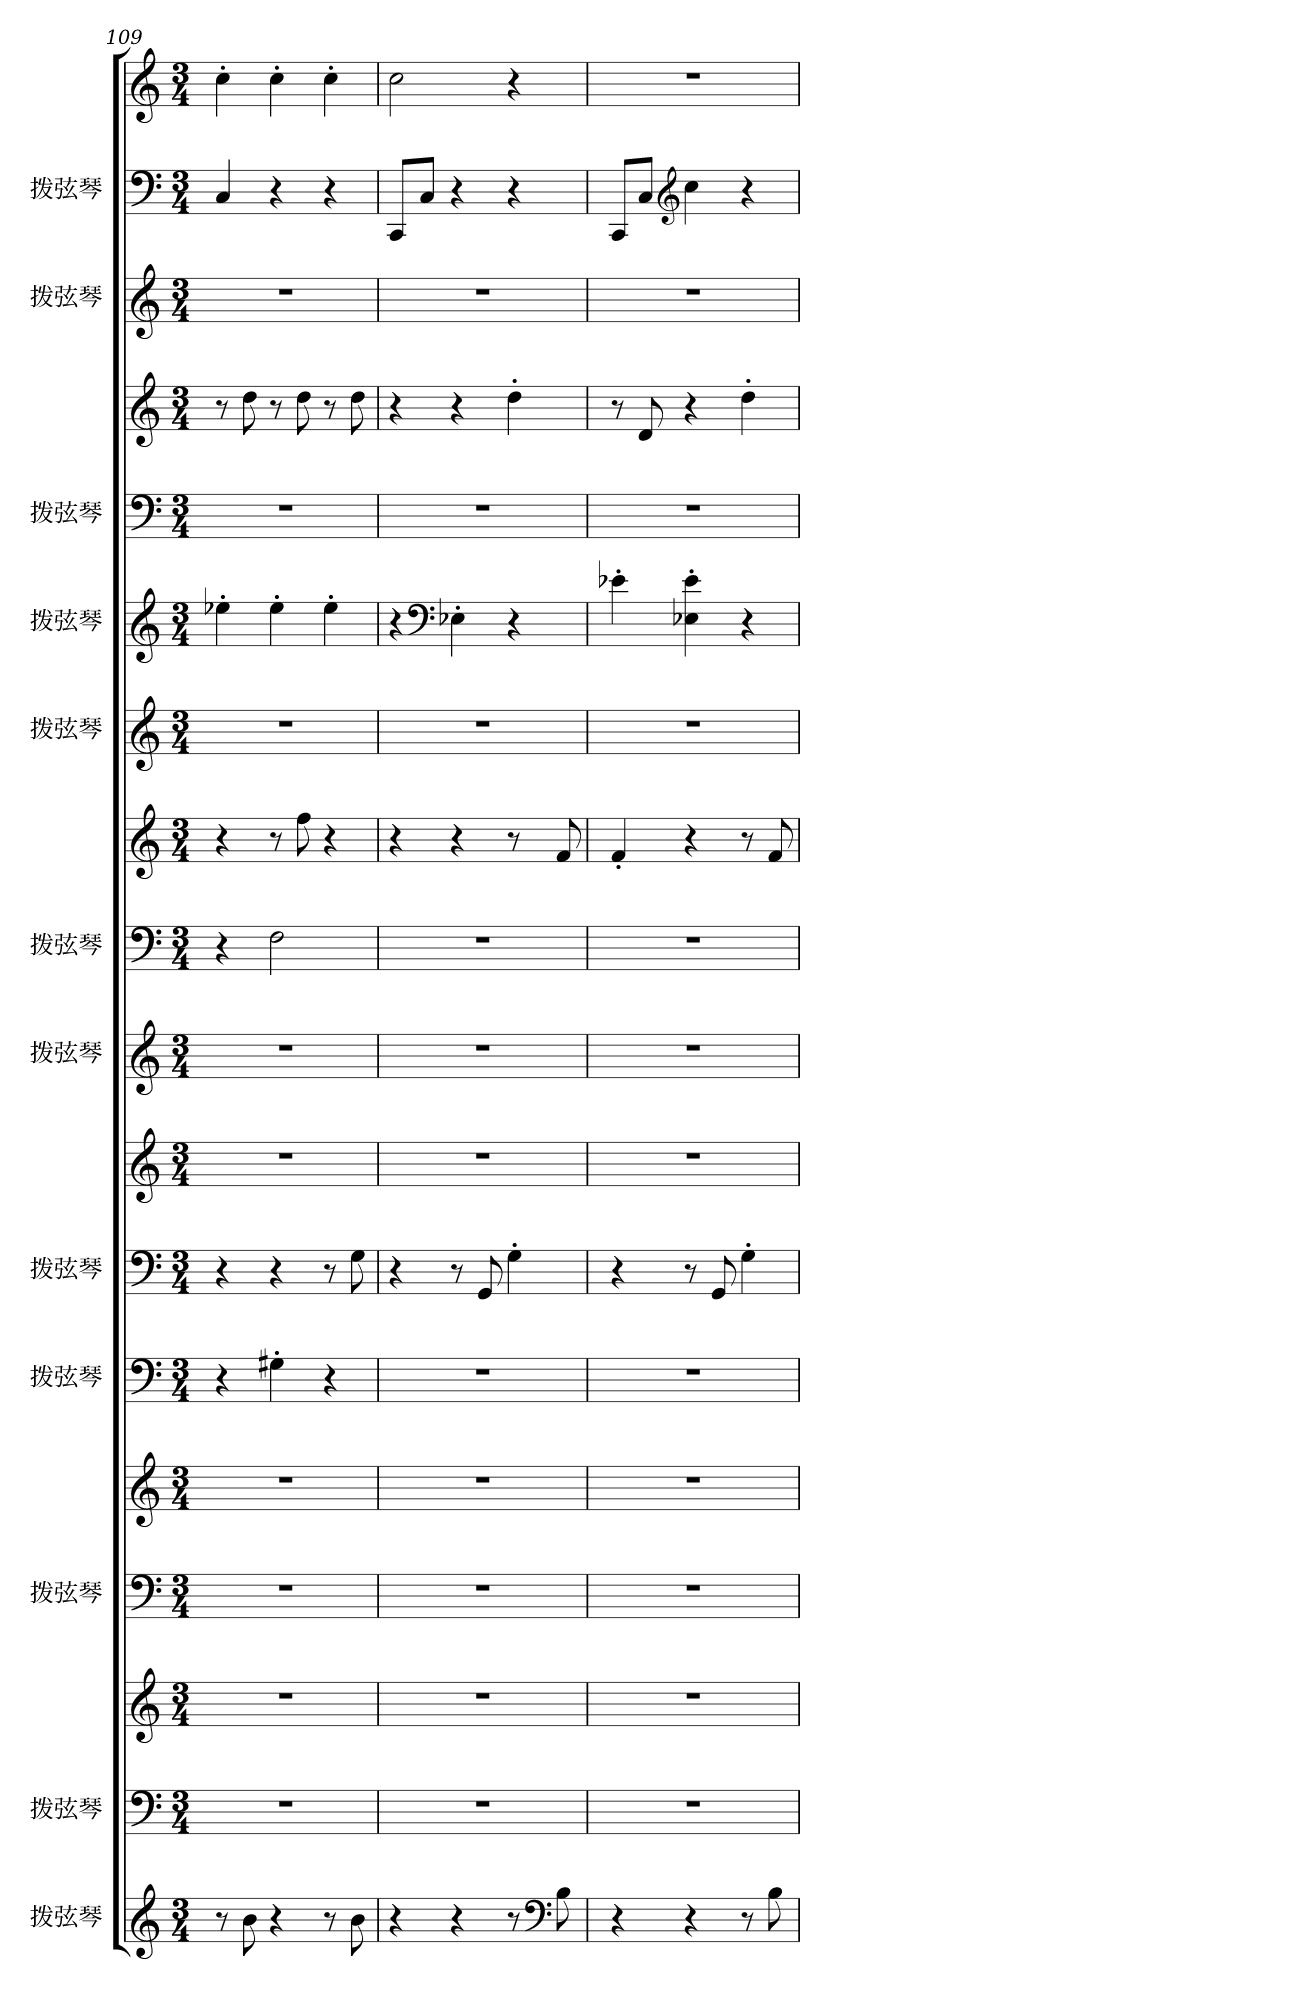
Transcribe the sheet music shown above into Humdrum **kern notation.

**kern	**kern	**kern	**kern	**kern	**kern	**kern	**kern	**kern	**kern	**kern	**kern	**kern	**kern	**kern	**kern	**kern	**kern
*part12	*part11	*part11	*part10	*part10	*part9	*part8	*part8	*part7	*part6	*part6	*part5	*part4	*part3	*part3	*part2	*part1	*part1
*staff18	*staff17	*staff16	*staff15	*staff14	*staff13	*staff12	*staff11	*staff10	*staff9	*staff8	*staff7	*staff6	*staff5	*staff4	*staff3	*staff2	*staff1
*I"拨弦琴	*I"拨弦琴	*	*I"拨弦琴	*	*I"拨弦琴	*I"拨弦琴	*	*I"拨弦琴	*I"拨弦琴	*	*I"拨弦琴	*I"拨弦琴	*I"拨弦琴	*	*I"拨弦琴	*I"拨弦琴	*
*clefG2	*clefF4	*clefG2	*clefF4	*clefG2	*clefF4	*clefF4	*clefG2	*clefG2	*clefF4	*clefG2	*clefG2	*clefG2	*clefF4	*clefG2	*clefG2	*clefF4	*clefG2
*k[]	*k[]	*k[]	*k[]	*k[]	*k[]	*k[]	*k[]	*k[]	*k[]	*k[]	*k[]	*k[]	*k[]	*k[]	*k[]	*k[]	*k[]
*M3/4	*M3/4	*M3/4	*M3/4	*M3/4	*M3/4	*M3/4	*M3/4	*M3/4	*M3/4	*M3/4	*M3/4	*M3/4	*M3/4	*M3/4	*M3/4	*M3/4	*M3/4
=109	=109	=109	=109	=109	=109	=109	=109	=109	=109	=109	=109	=109	=109	=109	=109	=109	=109
8r	2.r	2.r	2.r	2.r	4r	4r	2.r	2.r	4r	4r	2.r	4ee-X'\	2.r	8r	2.r	4C/	4cc'\
8b\	.	.	.	.	.	.	.	.	.	.	.	.	.	8dd\	.	.	.
4r	.	.	.	.	4G#X'\	4r	.	.	2F\	8r	.	4ee-'\	.	8r	.	4r	4cc'\
.	.	.	.	.	.	.	.	.	.	8ff\	.	.	.	8dd\	.	.	.
8r	.	.	.	.	4r	8r	.	.	.	4r	.	4ee-'\	.	8r	.	4r	4cc'\
8b\	.	.	.	.	.	8G\	.	.	.	.	.	.	.	8dd\	.	.	.
=110	=110	=110	=110	=110	=110	=110	=110	=110	=110	=110	=110	=110	=110	=110	=110	=110	=110
4r	2.r	2.r	2.r	2.r	2.r	4r	2.r	2.r	2.r	4r	2.r	4r	2.r	4r	2.r	8CC/L	2cc\
.	.	.	.	.	.	.	.	.	.	.	.	.	.	.	.	8C/J	.
*	*	*	*	*	*	*	*	*	*	*	*	*clefF4	*	*	*	*	*
4r	.	.	.	.	.	8r	.	.	.	4r	.	4E-X'\	.	4r	.	4r	.
.	.	.	.	.	.	8GG/	.	.	.	.	.	.	.	.	.	.	.
8r	.	.	.	.	.	4G'\	.	.	.	8r	.	4r	.	4dd'\	.	4r	4r
*clefF4	*	*	*	*	*	*	*	*	*	*	*	*	*	*	*	*	*
8B\	.	.	.	.	.	.	.	.	.	8f/	.	.	.	.	.	.	.
=111	=111	=111	=111	=111	=111	=111	=111	=111	=111	=111	=111	=111	=111	=111	=111	=111	=111
4r	2.r	2.r	2.r	2.r	2.r	4r	2.r	2.r	2.r	4f'/	2.r	4e-X'\	2.r	8r	2.r	8CC/L	2.r
.	.	.	.	.	.	.	.	.	.	.	.	.	.	8d/	.	8C/J	.
*	*	*	*	*	*	*	*	*	*	*	*	*	*	*	*	*clefG2	*
4r	.	.	.	.	.	8r	.	.	.	4r	.	4E-X\' 4e-\'	.	4r	.	4cc\	.
.	.	.	.	.	.	8GG/	.	.	.	.	.	.	.	.	.	.	.
8r	.	.	.	.	.	4G'\	.	.	.	8r	.	4r	.	4dd'\	.	4r	.
8B\	.	.	.	.	.	.	.	.	.	8f/	.	.	.	.	.	.	.
=	=	=	=	=	=	=	=	=	=	=	=	=	=	=	=	=	=
*-	*-	*-	*-	*-	*-	*-	*-	*-	*-	*-	*-	*-	*-	*-	*-	*-	*-
